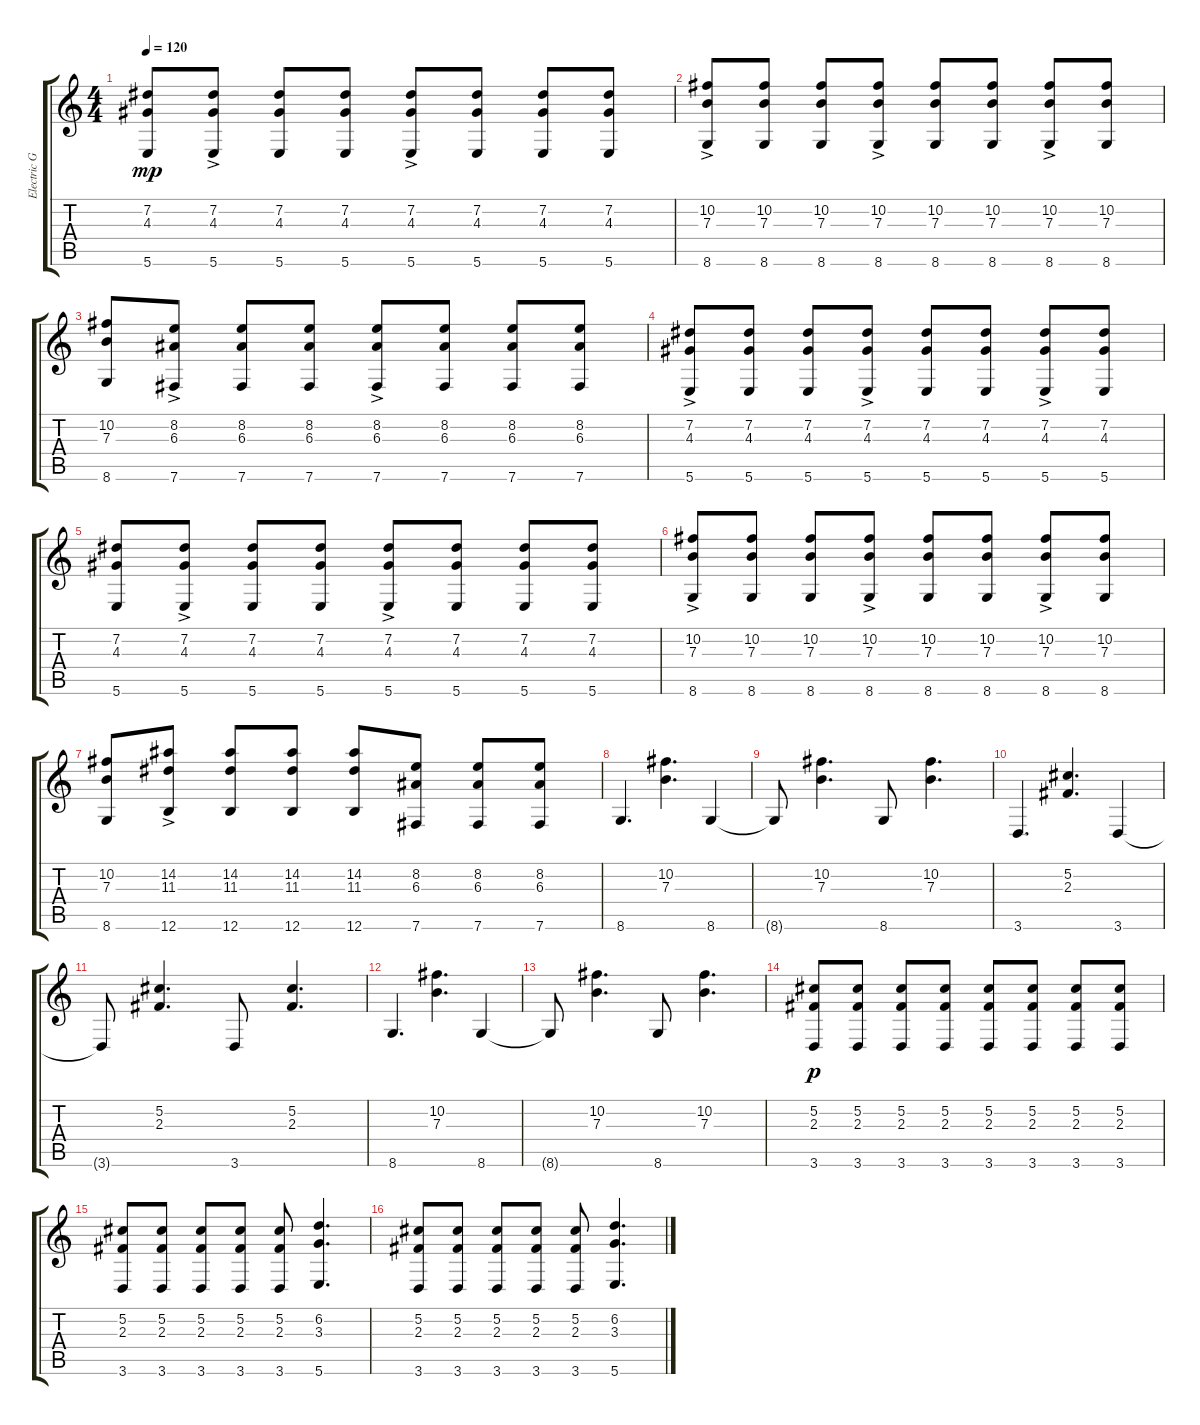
\track ("Electric Guitar" "Electric G") {instrument overdrivenguitar}
\staff {score tabs}
\tuning (Db4 Ab3 E3 B2 Gb2 B1) {hide}
\ts (4 4)
\tempo 120
\clef g2
\ks c
(7.2 4.3 5.6).8{dy mp} (7.2{ac} 4.3{ac} 5.6).8 (7.2 4.3 5.6).8 (7.2 4.3 5.6).8 (7.2{ac} 4.3{ac} 5.6).8 (7.2 4.3 5.6).8 (7.2 4.3 5.6).8 (7.2 4.3 5.6).8 |
(10.2{ac} 7.3{ac} 8.6).8 (10.2 7.3 8.6).8 (10.2 7.3 8.6).8 (10.2{ac} 7.3{ac} 8.6).8 (10.2 7.3 8.6).8 (10.2 7.3 8.6).8 (10.2{ac} 7.3{ac} 8.6).8 (10.2 7.3 8.6).8 |
(10.2 7.3 8.6).8 (8.2{ac} 6.3{ac} 7.6).8 (8.2 6.3 7.6).8 (8.2 6.3 7.6).8 (8.2{ac} 6.3{ac} 7.6).8 (8.2 6.3 7.6).8 (8.2 6.3 7.6).8 (8.2 6.3 7.6).8 |
(7.2{ac} 4.3{ac} 5.6).8 (7.2 4.3 5.6).8 (7.2 4.3 5.6).8 (7.2{ac} 4.3{ac} 5.6).8 (7.2 4.3 5.6).8 (7.2 4.3 5.6).8 (7.2{ac} 4.3{ac} 5.6).8 (7.2 4.3 5.6).8 |
(7.2 4.3 5.6).8 (7.2{ac} 4.3{ac} 5.6).8 (7.2 4.3 5.6).8 (7.2 4.3 5.6).8 (7.2{ac} 4.3{ac} 5.6).8 (7.2 4.3 5.6).8 (7.2 4.3 5.6).8 (7.2 4.3 5.6).8 |
(10.2{ac} 7.3{ac} 8.6).8 (10.2 7.3 8.6).8 (10.2 7.3 8.6).8 (10.2{ac} 7.3{ac} 8.6).8 (10.2 7.3 8.6).8 (10.2 7.3 8.6).8 (10.2{ac} 7.3{ac} 8.6).8 (10.2 7.3 8.6).8 |
(10.2 7.3 8.6).8 (14.2{ac} 11.3{ac} 12.6).8 (14.2 11.3 12.6).8 (14.2 11.3 12.6).8 (14.2 11.3 12.6).8 (8.2 6.3 7.6).8 (8.2 6.3 7.6).8 (8.2 6.3 7.6).8 |
8.6.4{d} (10.2 7.3).4{d} 8.6.4 |
8.6{t}.8 (10.2 7.3).4{d} 8.6.8 (10.2 7.3).4{d} |
3.6.4{d} (5.2 2.3).4{d} 3.6.4 |
3.6{t}.8 (5.2 2.3).4{d} 3.6.8 (5.2 2.3).4{d} |
8.6.4{d} (10.2 7.3).4{d} 8.6.4 |
8.6{t}.8 (10.2 7.3).4{d} 8.6.8 (10.2 7.3).4{d} |
(5.2 2.3 3.6).8{dy p} (5.2 2.3 3.6).8 (5.2 2.3 3.6).8 (5.2 2.3 3.6).8 (5.2 2.3 3.6).8 (5.2 2.3 3.6).8 (5.2 2.3 3.6).8 (5.2 2.3 3.6).8 |
(5.2 2.3 3.6).8 (5.2 2.3 3.6).8 (5.2 2.3 3.6).8 (5.2 2.3 3.6).8 (5.2 2.3 3.6).8 (6.2 3.3 5.6).4{d} |
(5.2 2.3 3.6).8 (5.2 2.3 3.6).8 (5.2 2.3 3.6).8 (5.2 2.3 3.6).8 (5.2 2.3 3.6).8 (6.2 3.3 5.6).4{d}
